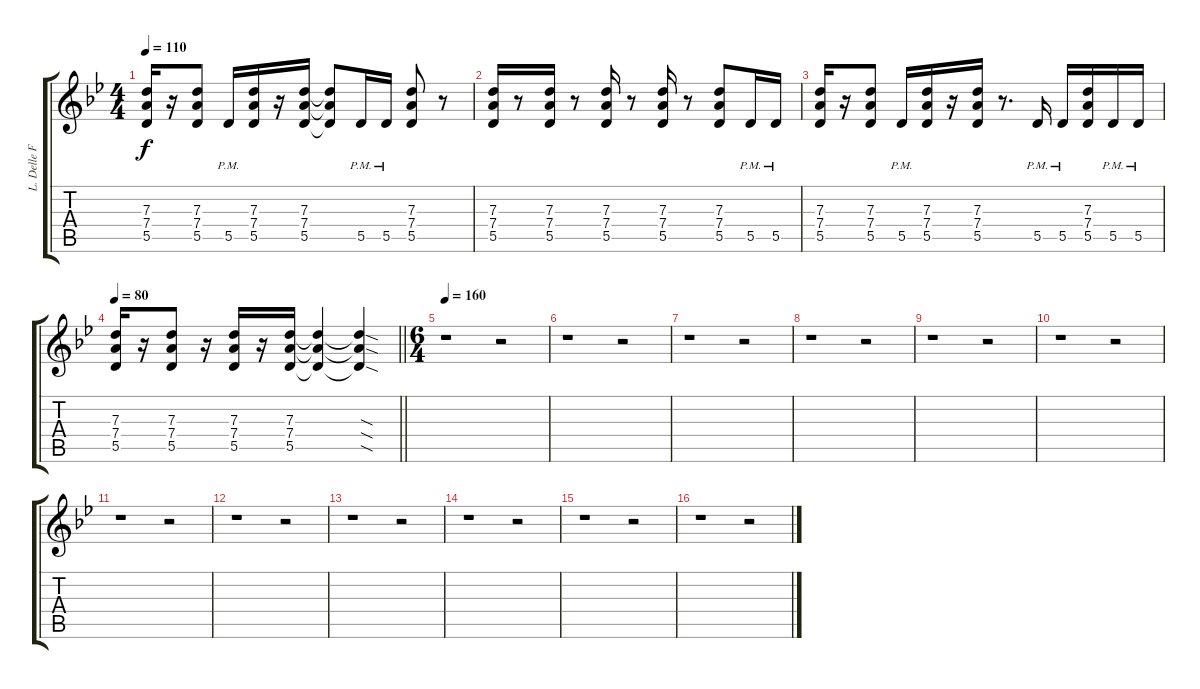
\track ("L. Delle Fave (Dist. Guitar R)" "L. Delle F") {instrument overdrivenguitar}
\staff {score tabs}
\tuning (E4 B3 G3 D3 A2 E2) {hide}
\ts (4 4)
\tempo 110
\clef g2
\ks gminor
(7.3 7.4 5.5).16{dy f} r.16 (7.3 7.4 5.5).8 5.5{pm}.16 (7.3 7.4 5.5).16 r.16 (7.3 7.4 5.5).16 (7.3{t} 7.4{t} 5.5{t}).8 5.5{pm}.16 5.5{pm}.16 (7.3 7.4 5.5).8 r.8 |
(7.3 7.4 5.5).16 r.8 (7.3 7.4 5.5).16 r.8 (7.3 7.4 5.5).16 r.8 (7.3 7.4 5.5).16 r.8 (7.3 7.4 5.5).8 5.5{pm}.16 5.5{pm}.16 |
(7.3 7.4 5.5).16 r.16 (7.3 7.4 5.5).8 5.5{pm}.16 (7.3 7.4 5.5).16 r.16 (7.3 7.4 5.5).16 r.8{d} 5.5{pm}.16 5.5{pm}.16 (7.3 7.4 5.5).16 5.5{pm}.16 5.5{pm}.16 |
\tempo 80
\barLineRight lightlight
(7.3 7.4 5.5).16 r.16 (7.3 7.4 5.5).8 r.16 (7.3 7.4 5.5).16 r.16 (7.3 7.4 5.5).16 (7.3{t} 7.4{t} 5.5{t}).4 (7.3{sod t} 7.4{sod t} 5.5{sod t}).4 |
\ts (6 4)
\tempo 160
r.1 r.2 |
r.1 r.2 |
r.1 r.2 |
r.1 r.2 |
r.1 r.2 |
r.1 r.2 |
r.1 r.2 |
r.1 r.2 |
r.1 r.2 |
r.1 r.2 |
r.1 r.2 |
r.1 r.2
